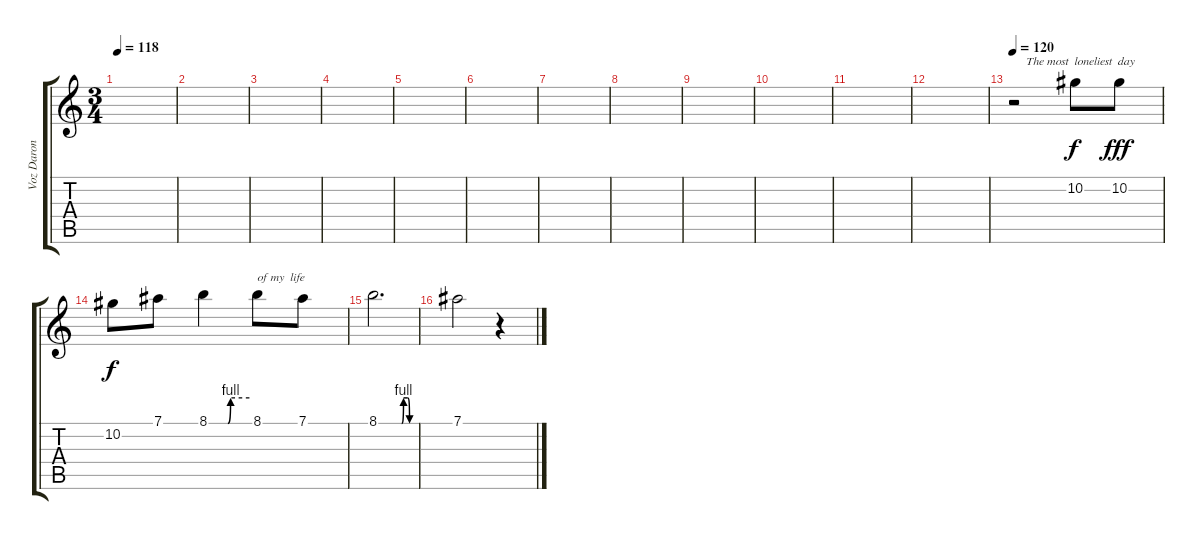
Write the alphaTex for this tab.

\track ("Voz Daron" "Voz Daron") {instrument acousticguitarsteel}
\staff {score tabs}
\tuning (Eb4 Bb3 Gb3 Db3 Ab2 Db2) {hide}
\ts (3 4)
\tempo 118
\clef g2
\ks c
|
|
|
|
|
|
|
|
|
|
|
|
\tempo 120
r.2{txt "    The most  loneliest  day"} 10.2.8{volume 16} 10.2.8{dy fff} |
10.2.8{dy f} 7.1.8 8.1{be (custom 0 0 28 0 32 4 60 4)}.4 8.1.8{txt "of my  life"} 7.1.8 |
8.1{be (custom 0 0 38 0 41 4 48 4 51 0 60 0)}.2{d} |
7.1.2 r.4
